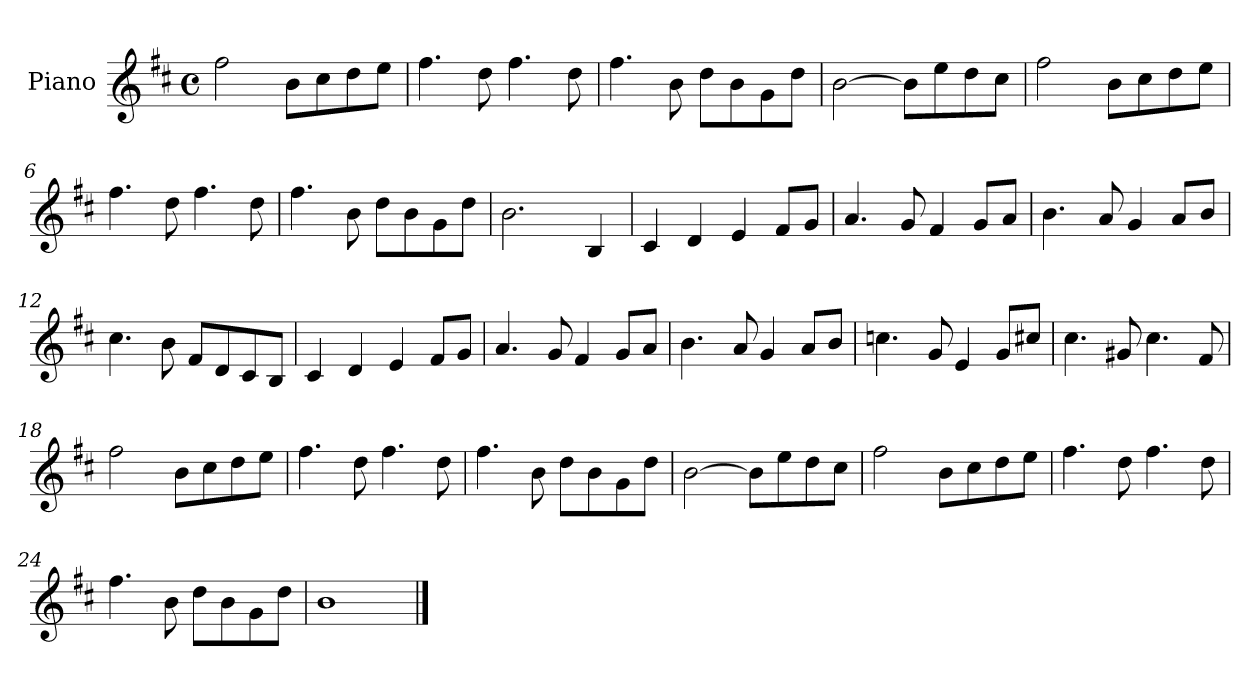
**kern
*part1
*staff1
*I"Piano
*I'Pno.
*clefG2
*k[f#c#]
*M4/4
*met(c)
=1
2ff#\
8b\L
8cc#\
8dd\
8ee\J
=2
4.ff#\
8dd\
4.ff#\
8dd\
=3
4.ff#\
8b\
8dd\L
8b\
8g\
8dd\J
=4
[2b\
8b\L]
8ee\
8dd\
8cc#\J
=5
2ff#\
8b\L
8cc#\
8dd\
8ee\J
!!LO:LB:g=z
=6
4.ff#\
8dd\
4.ff#\
8dd\
=7
4.ff#\
8b\
8dd\L
8b\
8g\
8dd\J
=8
2.b\
4B/
=9
4c#/
4d/
4e/
8f#/L
8g/J
=10
4.a/
8g/
4f#/
8g/L
8a/J
!!LO:LB:g=z
=11
4.b\
8a/
4g/
8a/L
8b/J
=12
4.cc#\
8b\
8f#/L
8d/
8c#/
8B/J
=13
4c#/
4d/
4e/
8f#/L
8g/J
=14
4.a/
8g/
4f#/
8g/L
8a/J
=15
4.b\
8a/
4g/
8a/L
8b/J
!!LO:LB:g=z
=16
4.ccn\
8g/
4e/
8g/L
8cc#X/J
=17
4.cc#\
8g#X/
4.cc#\
8f#/
=18
2ff#\
8b\L
8cc#\
8dd\
8ee\J
=19
4.ff#\
8dd\
4.ff#\
8dd\
=20
4.ff#\
8b\
8dd\L
8b\
8g\
8dd\J
!!LO:LB:g=z
=21
[2b\
8b\L]
8ee\
8dd\
8cc#\J
=22
2ff#\
8b\L
8cc#\
8dd\
8ee\J
=23
4.ff#\
8dd\
4.ff#\
8dd\
=24
4.ff#\
8b\
8dd\L
8b\
8g\
8dd\J
=25
1b
==
*-
